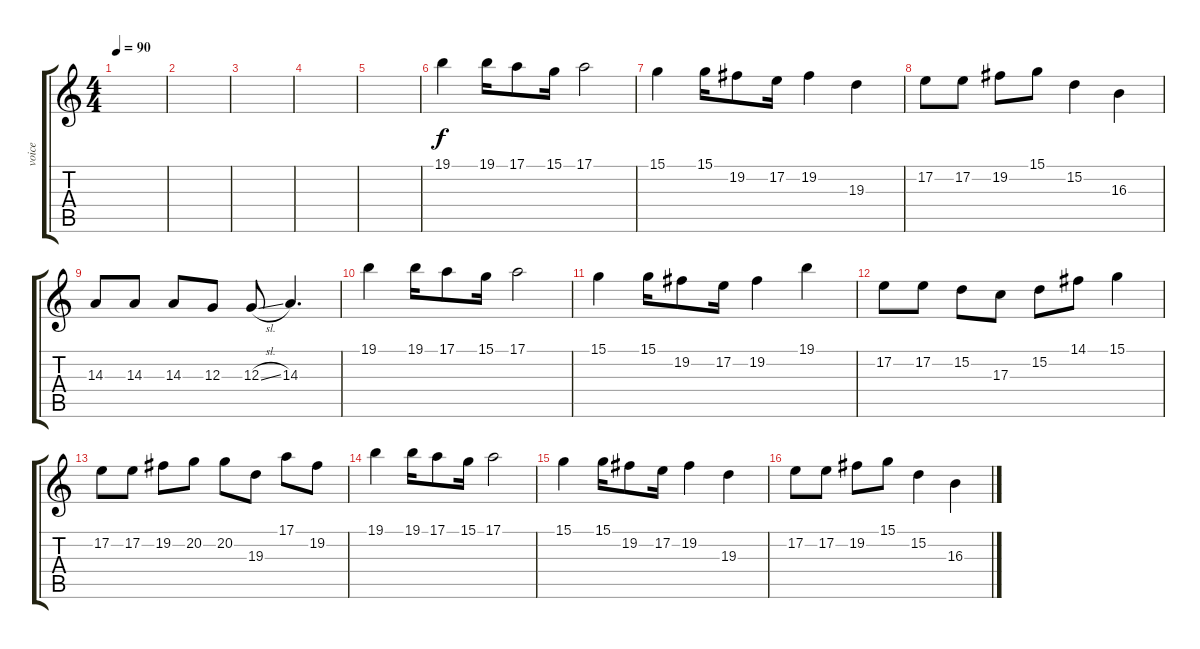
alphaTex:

\track ("voice" "voice") {instrument lead6voice}
\staff {score tabs}
\tuning (E4 B3 G3 D3 A2 E2) {hide}
\ts (4 4)
\tempo 90
\clef g2
\ks c
|
|
|
|
|
19.1.4 19.1.16 17.1.8 15.1.16 17.1.2 |
15.1.4 15.1.16 19.2.8 17.2.16 19.2.4 19.3.4 |
17.2.8 17.2.8 19.2.8 15.1.8 15.2.4 16.3.4 |
14.3.8 14.3.8 14.3.8 12.3.8 12.3{sl}.8 14.3.4{d} |
19.1.4 19.1.16 17.1.8 15.1.16 17.1.2 |
15.1.4 15.1.16 19.2.8 17.2.16 19.2.4 19.1.4 |
17.2.8 17.2.8 15.2.8 17.3.8 15.2.8 14.1.8 15.1.4 |
17.2.8 17.2.8 19.2.8 20.2.8 20.2.8 19.3.8 17.1.8 19.2.8 |
19.1.4 19.1.16 17.1.8 15.1.16 17.1.2 |
15.1.4 15.1.16 19.2.8 17.2.16 19.2.4 19.3.4 |
17.2.8 17.2.8 19.2.8 15.1.8 15.2.4 16.3.4
